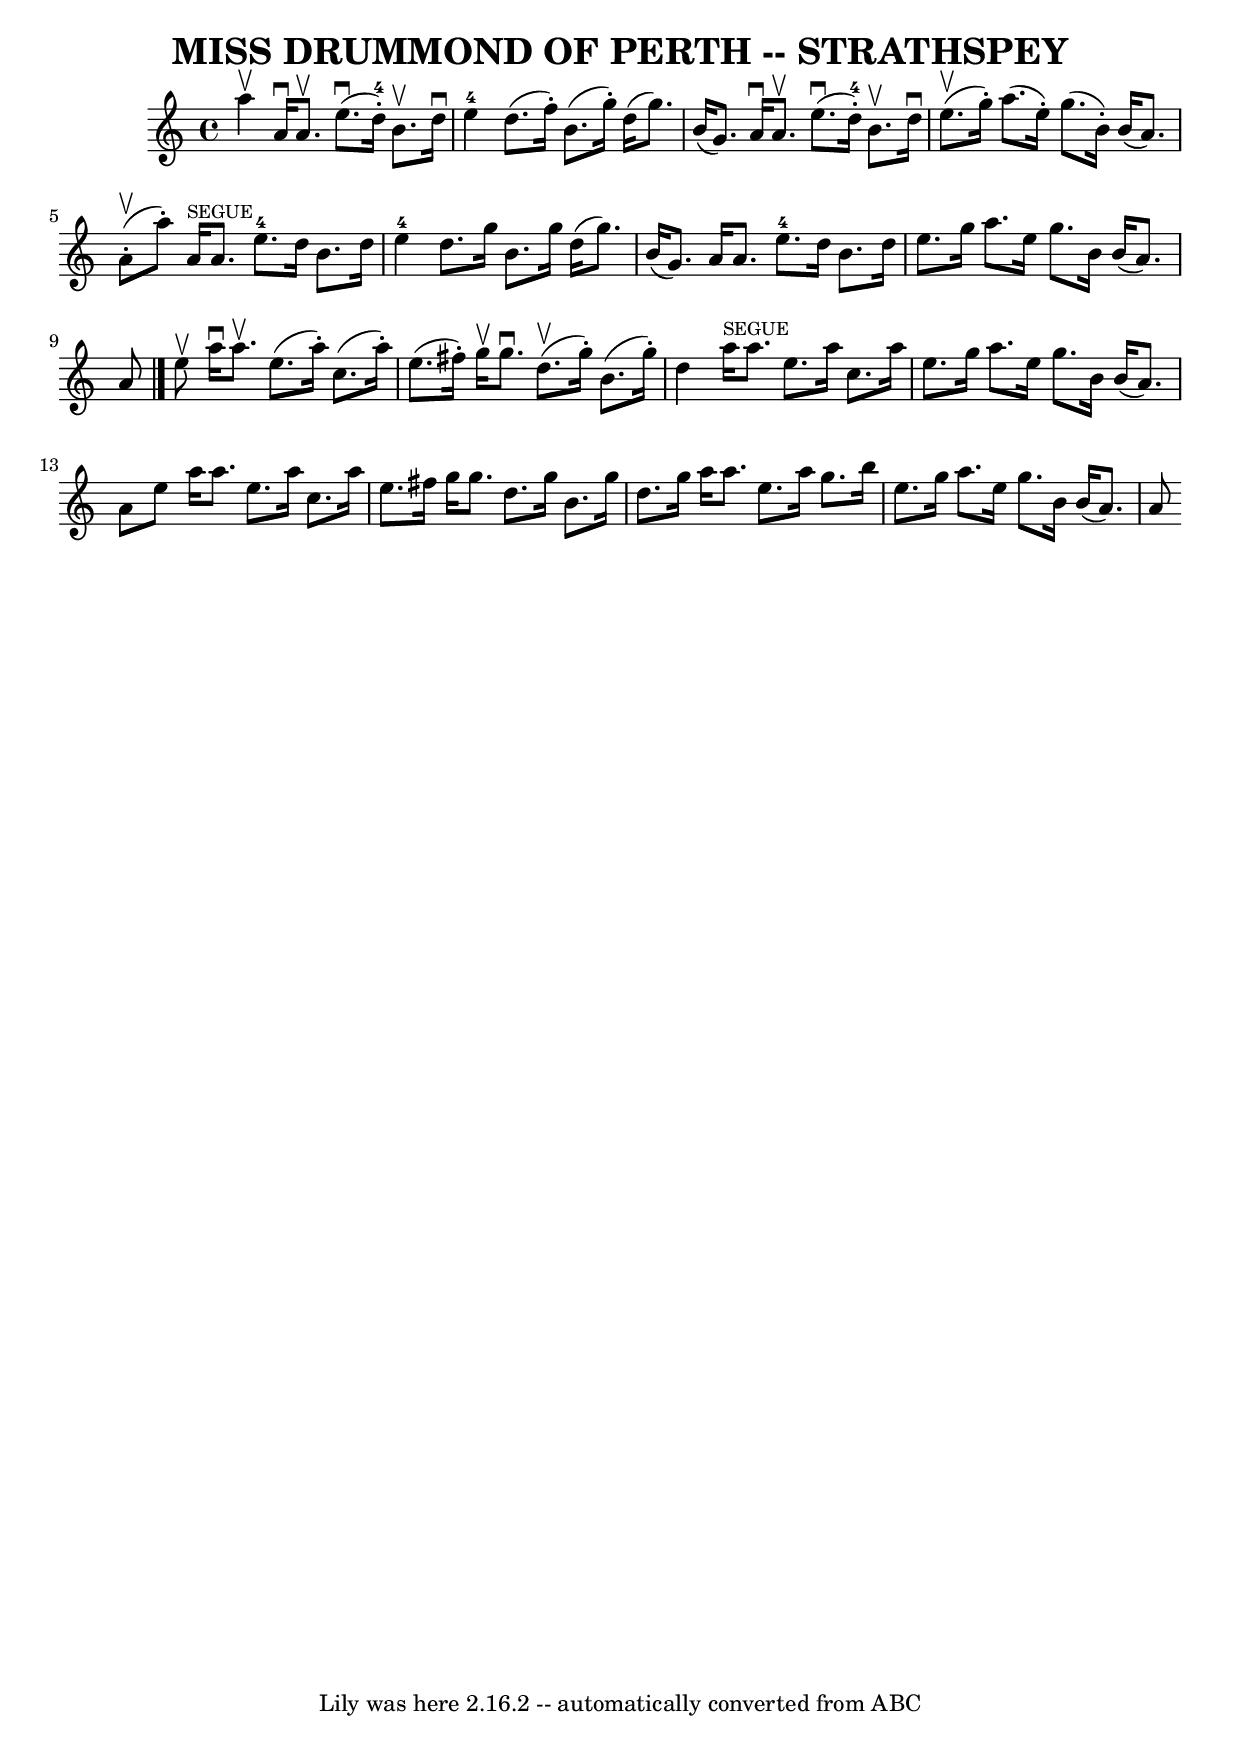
\version "2.16.2"
\include "Mammoth.ily"
\header {
  %% book = "Ryan's Mammoth Collection of Fiddle Tunes"
 composer = ""
 crossRefNumber = "1"
 footnotes = ""
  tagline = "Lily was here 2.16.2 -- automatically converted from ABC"
  title = "MISS DRUMMOND OF PERTH -- STRATHSPEY"

}
voicedefault =  {


  \override Staff.TimeSignature #'style = #'C
  \time 4/4 
  \key a \minor a''4^\upbow    |
 a'16^\downbow a'8.^\upbow e''8. (^\downbow d''16-4-.) b'8.^\upbow d''16^\downbow e''4-4    |
 d''8. (f''16-.) b'8. (g''16-.) d''16 (g''8.) b'16 (g'8.)   |
 a'16^\downbow a'8.^\upbow  
 e''8. (^\downbow d''16-4-.) b'8.^\upbow d''16^\downbow e''8. (^\upbow g''16-.)    |
 a''8. (e''16-.) g''8. ( b'16-.) b'16 (a'8.) a'8 (^\upbow-. a''8-.)    |
 a'16^\segue a'8. e''8.-4 d''16 b'8. d''16 e''4-4     |
 d''8. g''16 b'8. g''16 d''16 (g''8.) b'16 ( g'8.)    |
 a'16 a'8. e''8.-4 d''16 b'8. d''16 e''8. g''16     |
 a''8. e''16 g''8. b'16 b'16 (a'8.) a'8    \bar "|." e''8^\upbow   |
 a''16^\downbow a''8.^\upbow e''8. (a''16-.) c''8. (a''16-.) e''8. (fs''16-.)   |
 g''16^\upbow g''8.^\downbow d''8. (^\upbow g''16-.) b'8. (g''16-.) d''4    |
 a''16^\segue a''8. e''8. a''16 c''8. a''16 e''8. g''16     |
 a''8. e''16 g''8. b'16 b'16 (a'8.) a'8 e''8     |
 a''16 a''8. e''8. a''16 c''8. a''16 e''8. fs''16     |
 g''16 g''8. d''8. g''16 b'8. g''16 d''8. g''16     |
 a''16 a''8. e''8. a''16 g''8. b''16 e''8. g''16      |
 a''8. e''16 g''8. b'16 b'16 (a'8.) a'8       \bar " |."   

}

\score{
  <<

    \context Staff="default"
    {
      \voicedefault 
      
    }

  >>
  \layout {
    
  }
  \midi {
  }

}
